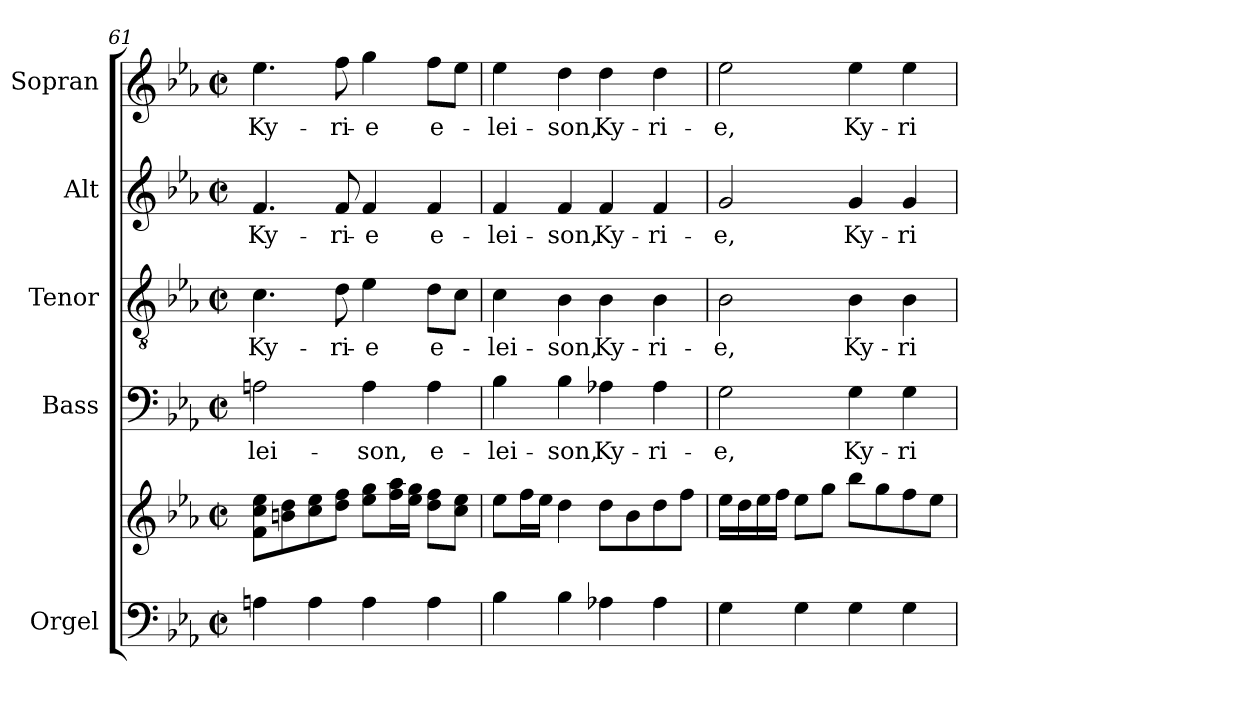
**kern	**kern	**kern	**text	**kern	**text	**kern	**text	**kern	**text
*part5	*part5	*part4	*part4	*part3	*part3	*part2	*part2	*part1	*part1
*staff6	*staff5	*staff4	*staff4	*staff3	*staff3	*staff2	*staff2	*staff1	*staff1
*I"Orgel	*	*I"Bass	*	*I"Tenor	*	*I"Alt	*	*I"Sopran	*
*I'Org.	*	*I'B.	*	*I'T.	*	*I'A.	*	*I'S.	*
*clefF4	*clefG2	*clefF4	*	*clefGv2	*	*clefG2	*	*clefG2	*
*k[b-e-a-]	*k[b-e-a-]	*k[b-e-a-]	*	*k[b-e-a-]	*	*k[b-e-a-]	*	*k[b-e-a-]	*
*E-:	*E-:	*E-:	*	*E-:	*	*E-:	*	*E-:	*
*M2/2	*M2/2	*M2/2	*	*M2/2	*	*M2/2	*	*M2/2	*
*met(c|)	*met(c|)	*met(c|)	*	*met(c|)	*	*met(c|)	*	*met(c|)	*
=61	=61	=61	=61	=61	=61	=61	=61	=61	=61
!	!	!	!LO:LY:b	!	!LO:LY:b	!	!LO:LY:b	!	!LO:LY:b
4An\	8f\ 8cc\ 8ee-\L	2An\	-lei-	4.c\	Ky-	4.f/	Ky-	4.ee-\	Ky-
.	8bn\ 8dd\	.	.	.	.	.	.	.	.
4A\	8cc\ 8ee-\	.	.	.	.	.	.	.	.
!	!	!	!	!	!LO:LY:b	!	!LO:LY:b	!	!LO:LY:b
.	8dd\ 8ff\J	.	.	8d\	-ri-	8f/	-ri-	8ff\	-ri-
!	!	!	!LO:LY:b	!	!LO:LY:b	!	!LO:LY:b	!	!LO:LY:b
4A\	8ee-\ 8gg\L	4A\	-son,	4e-\	-e	4f/	-e	4gg\	-e
.	16ff\ 16aa-\L	.	.	.	.	.	.	.	.
.	16ee-\ 16gg\JJ	.	.	.	.	.	.	.	.
!	!	!	!LO:LY:b	!	!LO:LY:b	!	!LO:LY:b	!	!LO:LY:b
4A\	8dd\ 8ff\L	4A\	e-	8d\L	e-	4f/	e-	8ff\L	e-
.	8cc\ 8ee-\J	.	.	8c\J	.	.	.	8ee-\J	.
=62	=62	=62	=62	=62	=62	=62	=62	=62	=62
!	!	!	!LO:LY:b	!	!LO:LY:b	!	!LO:LY:b	!	!LO:LY:b
4B-\	8ee-\L	4B-\	-lei-	4c\	-lei-	4f/	-lei-	4ee-\	-lei-
.	16ff\L	.	.	.	.	.	.	.	.
.	16ee-\JJ	.	.	.	.	.	.	.	.
!	!	!	!LO:LY:b	!	!LO:LY:b	!	!LO:LY:b	!	!LO:LY:b
4B-\	4dd\	4B-\	-son,	4B-\	-son,	4f/	-son,	4dd\	-son,
!	!	!	!LO:LY:b	!	!LO:LY:b	!	!LO:LY:b	!	!LO:LY:b
4A-X\	8dd\L	4A-X\	Ky-	4B-\	Ky-	4f/	Ky-	4dd\	Ky-
.	8b-\	.	.	.	.	.	.	.	.
!	!	!	!LO:LY:b	!	!LO:LY:b	!	!LO:LY:b	!	!LO:LY:b
4A-\	8dd\	4A-\	-ri-	4B-\	-ri-	4f/	-ri-	4dd\	-ri-
.	8ff\J	.	.	.	.	.	.	.	.
=63	=63	=63	=63	=63	=63	=63	=63	=63	=63
!	!	!	!LO:LY:b	!	!LO:LY:b	!	!LO:LY:b	!	!LO:LY:b
4G\	16ee-\LL	2G\	-e,	2B-\	-e,	2g/	-e,	2ee-\	-e,
.	16dd\	.	.	.	.	.	.	.	.
.	16ee-\	.	.	.	.	.	.	.	.
.	16ff\JJ	.	.	.	.	.	.	.	.
4G\	8ee-\L	.	.	.	.	.	.	.	.
.	8gg\J	.	.	.	.	.	.	.	.
!	!	!	!LO:LY:b	!	!LO:LY:b	!	!LO:LY:b	!	!LO:LY:b
4G\	8bb-\L	4G\	Ky-	4B-\	Ky-	4g/	Ky-	4ee-\	Ky-
.	8gg\	.	.	.	.	.	.	.	.
!	!	!	!LO:LY:b	!	!LO:LY:b	!	!LO:LY:b	!	!LO:LY:b
4G\	8ff\	4G\	-ri-	4B-\	-ri-	4g/	-ri-	4ee-\	-ri-
.	8ee-\J	.	.	.	.	.	.	.	.
=	=	=	=	=	=	=	=	=	=
*-	*-	*-	*-	*-	*-	*-	*-	*-	*-
